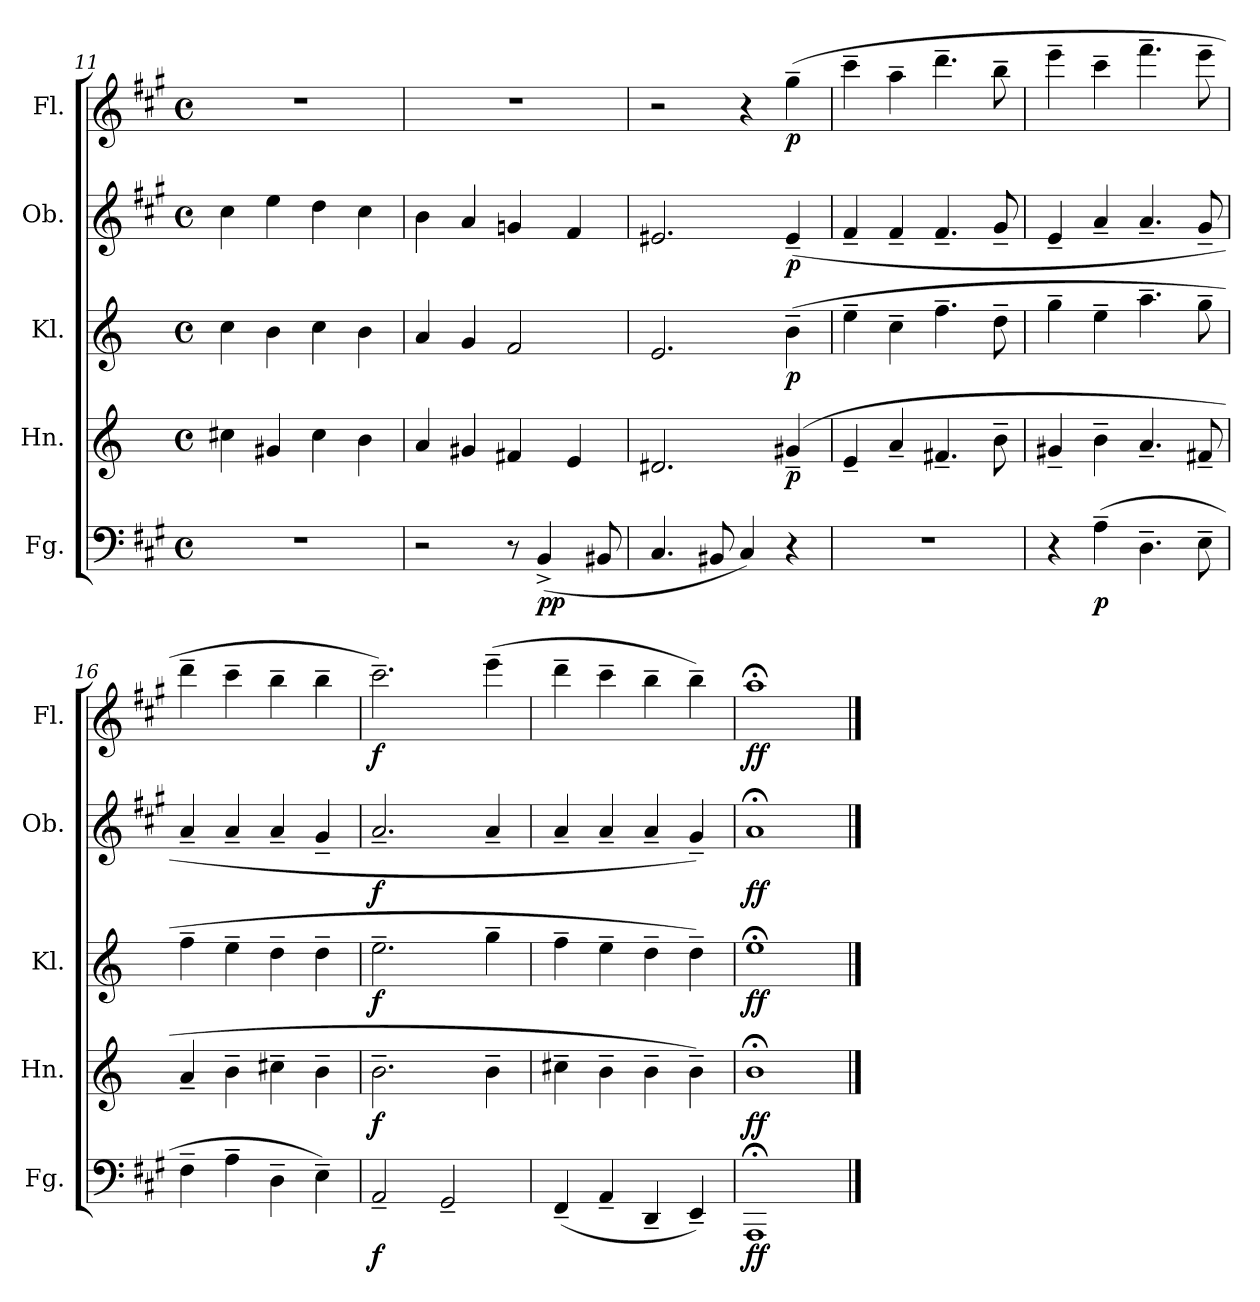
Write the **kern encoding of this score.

**kern	**dynam	**kern	**dynam	**kern	**dynam	**kern	**dynam	**kern	**dynam
*part5	*part5	*part4	*part4	*part3	*part3	*part2	*part2	*part1	*part1
*staff5	*staff5	*staff4	*staff4	*staff3	*staff3	*staff2	*staff2	*staff1	*staff1
*I"Fg.	*	*I"Hn.	*	*I"Kl.	*	*I"Ob.	*	*I"Fl.	*
*I'Fg.	*	*I'Hn.	*	*I'Kl.	*	*I'Ob.	*	*I'Fl.	*
!!LO:PB:g=z
*clefF4	*	*clefG2	*	*clefG2	*	*clefG2	*	*clefG2	*
*	*	*ITrd4c7	*	*ITrd2c3	*	*	*	*	*
*k[f#c#g#]	*	*k[b-]	*	*k[f#c#g#]	*	*k[f#c#g#]	*	*k[f#c#g#]	*
*A:	*	*	*	*	*	*A:	*	*A:	*
*M4/4	*	*M4/4	*	*M4/4	*	*M4/4	*	*M4/4	*
*met(c)	*	*met(c)	*	*met(c)	*	*met(c)	*	*met(c)	*
=11	=11	=11	=11	=11	=11	=11	=11	=11	=11
1r	.	4f#X\	.	4a\	.	4cc#\	.	1r	.
.	.	4c#X/	.	4g#\	.	4ee\	.	.	.
.	.	4f#\	.	4a\	.	4dd\	.	.	.
.	.	4e\	.	4g#\	.	4cc#\	.	.	.
=12	=12	=12	=12	=12	=12	=12	=12	=12	=12
2r	.	4d/	.	4f#/	.	4b\	.	1r	.
.	.	4c#X/	.	4e/	.	4a/	.	.	.
8r	.	4Bn/	.	2d/	.	4gn/	.	.	.
!	!LO:DY:b	!	!	!	!	!	!	!	!
(<4BB^/	pp	.	.	.	.	.	.	.	.
.	.	4A/	.	.	.	4f#/	.	.	.
8BB#X/	.	.	.	.	.	.	.	.	.
=13	=13	=13	=13	=13	=13	=13	=13	=13	=13
4.C#/	.	2.G#X/	.	2.c#/	.	2.e#X/	.	2r	.
8BB#X/	.	.	.	.	.	.	.	.	.
4C#/)	.	.	.	.	.	.	.	4r	.
!	!	!	!LO:DY:b	!	!LO:DY:b	!	!LO:DY:b	!	!LO:DY:b
4r	.	(>4c#X~/	p	(>4g#~\	p	(>4e#~/	p	(>4gg#~\	p
=14	=14	=14	=14	=14	=14	=14	=14	=14	=14
1r	.	4A~/	.	4cc#~\	.	4f#~/	.	4ccc#~\	.
!	!	!	!LO:DY:b	!	!LO:DY:b	!	!LO:DY:b	!	!LO:DY:b
.	.	4d~/	cresc.	4a~\	cresc.	4f#~/	cresc.	4aa~\	cresc.
.	.	4.Bn~/	.	4.dd~\	.	4.f#~/	.	4.ddd~\	.
.	.	8e~\	.	8b~\	.	8g#~/	.	8bb~\	.
=15	=15	=15	=15	=15	=15	=15	=15	=15	=15
4r	.	4c#X~/	.	4ee~\	.	4e~/	.	4eee~\	.
!	!LO:DY:b	!	!	!	!	!	!	!	!
(>4A~\	p	4e~\	.	4cc#~\	.	4a~/	.	4ccc#~\	.
4.D~\	.	4.d~/	.	4.ff#~\	.	4.a~/	.	4.fff#~\	.
8E~\	.	8Bn~/	.	8ee~\	.	8g#~/	.	8eee~\	.
=16	=16	=16	=16	=16	=16	=16	=16	=16	=16
4F#~\	.	4d~/	.	4dd~\	.	4a~/	.	4ddd~\	.
4A~\	.	4e~\	.	4cc#~\	.	4a~/	.	4ccc#~\	.
4D~\	.	4f#X~\	.	4b~\	.	4a~/	.	4bb~\	.
4E~\)	.	4e~\	.	4b~\	.	4g#~/	.	4bb~\	.
=17	=17	=17	=17	=17	=17	=17	=17	=17	=17
!	!LO:DY:b	!	!LO:DY:b	!	!LO:DY:b	!	!LO:DY:b	!	!LO:DY:b
2AA~/	f	2.e~\	f	2.cc#~\	f	2.a~/	f	2.ccc#~\)	f
2GG#~/	.	.	.	.	.	.	.	.	.
.	.	4e~\	.	4ee~\	.	4a~/	.	(>4eee~\	.
=18	=18	=18	=18	=18	=18	=18	=18	=18	=18
(<4FF#~/	.	4f#X~\	.	4dd~\	.	4a~/	.	4ddd~\	.
4AA~/	.	4e~\	.	4cc#~\	.	4a~/	.	4ccc#~\	.
4DD~/	.	4e~\	.	4b~\	.	4a~/	.	4bb~\	.
4EE~/)	.	4e~\)	.	4b~\)	.	4g#~/)	.	4bb~\)	.
=19	=19	=19	=19	=19	=19	=19	=19	=19	=19
!	!LO:DY:b	!	!LO:DY:b	!	!LO:DY:b	!	!LO:DY:b	!	!LO:DY:b
1AAA;<	ff	1e;<	ff	1cc#;<	ff	1a;<	ff	1aa;<	ff
==	==	==	==	==	==	==	==	==	==
*-	*-	*-	*-	*-	*-	*-	*-	*-	*-
